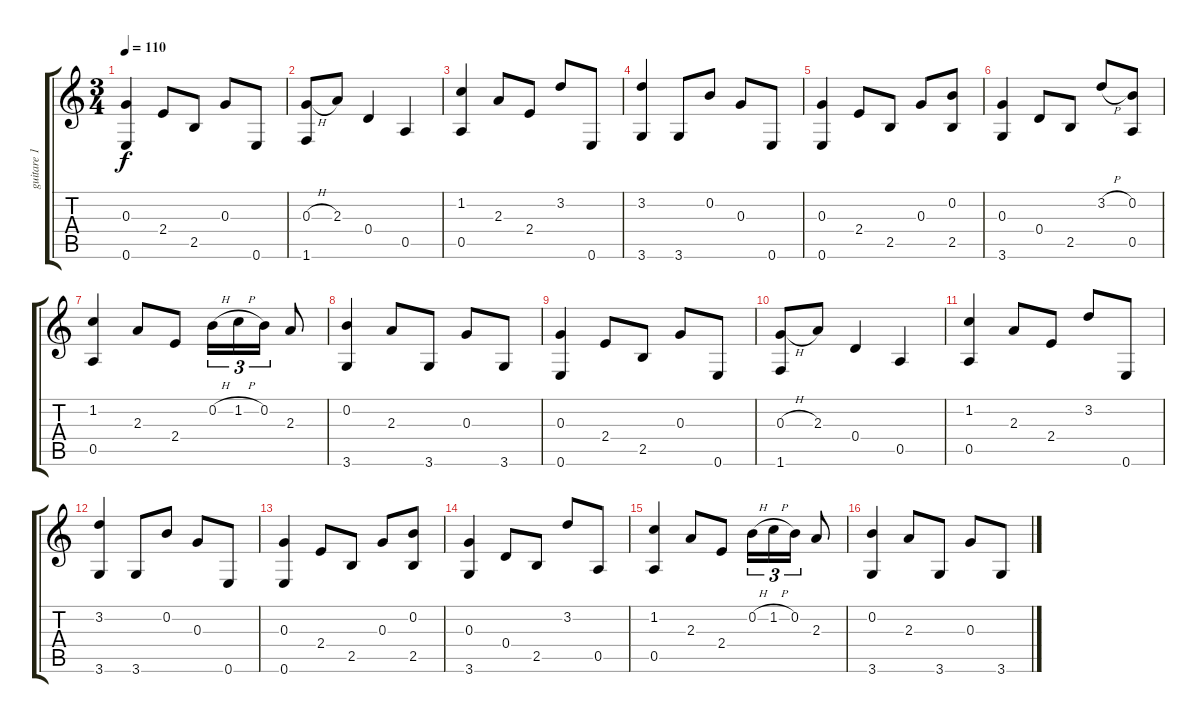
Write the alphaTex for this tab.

\track ("guitare 1" "guitare 1") {instrument acousticguitarnylon}
\staff {score tabs}
\tuning (E4 B3 G3 D3 A2 E2) {hide}
\ts (3 4)
\tempo 110
\clef g2
\ks c
(0.3 0.6).4{dy f} 2.4.8 2.5.8 0.3.8 0.6.8 |
(0.3{h} 1.6).8 2.3.8 0.4.4 0.5.4 |
(1.2 0.5).4 2.3.8 2.4.8 3.2.8 0.6.8 |
(3.2 3.6).4 3.6.8 0.2.8 0.3.8 0.6.8 |
(0.3 0.6).4 2.4.8 2.5.8 0.3.8 (0.2 2.5).8 |
(0.3 3.6).4 0.4.8 2.5.8 3.2{h}.8 (0.2 0.5).8 |
(1.2 0.5).4 2.3.8 2.4.8 0.2{h}.16{tu (3 2)} 1.2{h}.16{tu (3 2)} 0.2.16{tu (3 2)} 2.3.8 |
(0.2 3.6).4 2.3.8 3.6.8 0.3.8 3.6.8 |
(0.3 0.6).4 2.4.8 2.5.8 0.3.8 0.6.8 |
(0.3{h} 1.6).8 2.3.8 0.4.4 0.5.4 |
(1.2 0.5).4 2.3.8 2.4.8 3.2.8 0.6.8 |
(3.2 3.6).4 3.6.8 0.2.8 0.3.8 0.6.8 |
(0.3 0.6).4 2.4.8 2.5.8 0.3.8 (0.2 2.5).8 |
(0.3 3.6).4 0.4.8 2.5.8 3.2.8 0.5.8 |
(1.2 0.5).4 2.3.8 2.4.8 0.2{h}.16{tu (3 2)} 1.2{h}.16{tu (3 2)} 0.2.16{tu (3 2)} 2.3.8 |
(0.2 3.6).4 2.3.8 3.6.8 0.3.8 3.6.8
